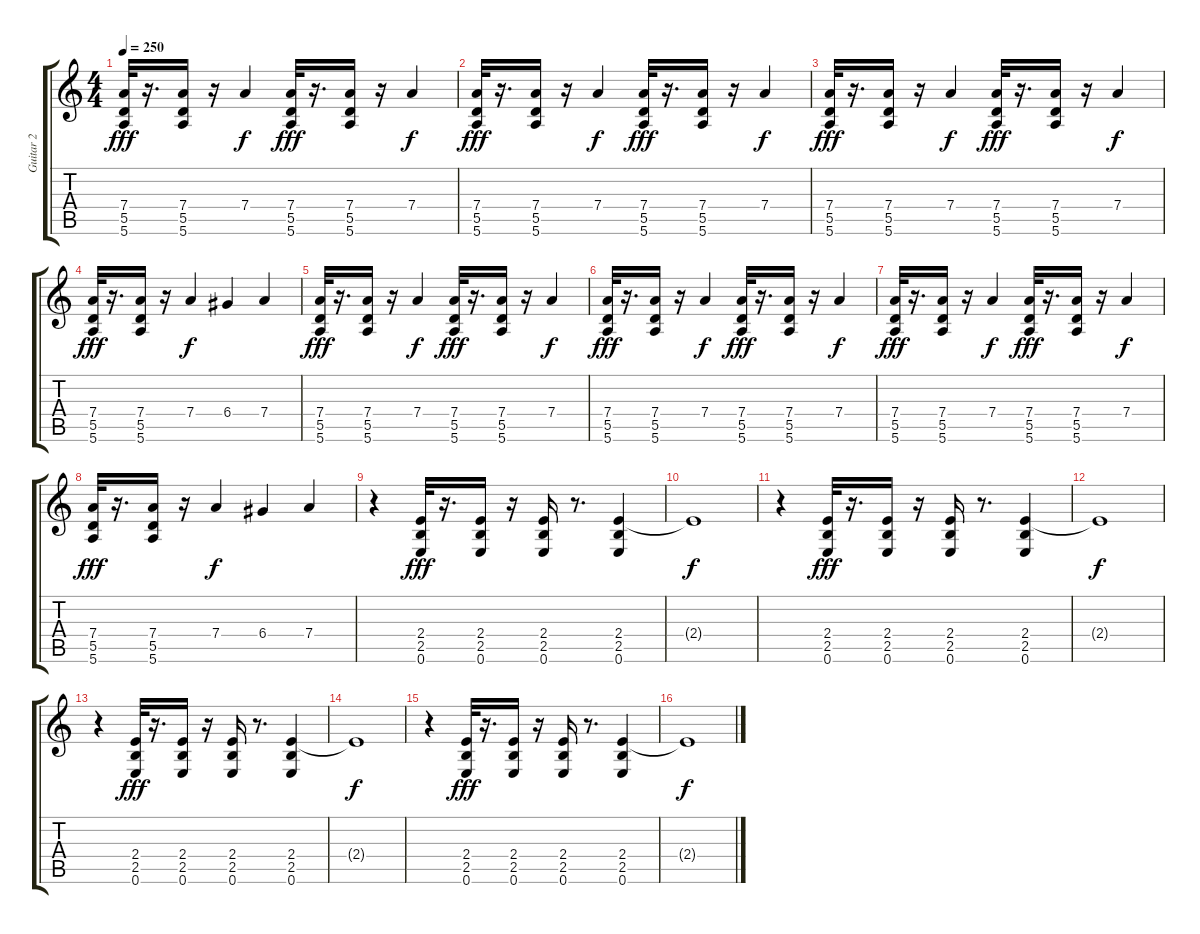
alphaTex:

\track ("Guitar 2" "Guitar 2") {instrument overdrivenguitar}
\staff {score tabs}
\tuning (E4 B3 G3 D3 A2 E2) {hide}
\ts (4 4)
\tempo 250
\clef g2
\ks c
(7.4 5.5 5.6).32{dy fff} r.16{d} (7.4 5.5 5.6).16 r.16 7.4.4{dy f} (7.4 5.5 5.6).32{dy fff} r.16{d} (7.4 5.5 5.6).16 r.16 7.4.4{dy f} |
(7.4 5.5 5.6).32{dy fff} r.16{d} (7.4 5.5 5.6).16 r.16 7.4.4{dy f} (7.4 5.5 5.6).32{dy fff} r.16{d} (7.4 5.5 5.6).16 r.16 7.4.4{dy f} |
(7.4 5.5 5.6).32{dy fff} r.16{d} (7.4 5.5 5.6).16 r.16 7.4.4{dy f} (7.4 5.5 5.6).32{dy fff} r.16{d} (7.4 5.5 5.6).16 r.16 7.4.4{dy f} |
(7.4 5.5 5.6).32{dy fff} r.16{d} (7.4 5.5 5.6).16 r.16 7.4.4{dy f} 6.4.4 7.4.4 |
(7.4 5.5 5.6).32{dy fff} r.16{d} (7.4 5.5 5.6).16 r.16 7.4.4{dy f} (7.4 5.5 5.6).32{dy fff} r.16{d} (7.4 5.5 5.6).16 r.16 7.4.4{dy f} |
(7.4 5.5 5.6).32{dy fff} r.16{d} (7.4 5.5 5.6).16 r.16 7.4.4{dy f} (7.4 5.5 5.6).32{dy fff} r.16{d} (7.4 5.5 5.6).16 r.16 7.4.4{dy f} |
(7.4 5.5 5.6).32{dy fff} r.16{d} (7.4 5.5 5.6).16 r.16 7.4.4{dy f} (7.4 5.5 5.6).32{dy fff} r.16{d} (7.4 5.5 5.6).16 r.16 7.4.4{dy f} |
(7.4 5.5 5.6).32{dy fff} r.16{d} (7.4 5.5 5.6).16 r.16 7.4.4{dy f} 6.4.4 7.4.4 |
r.4 (2.4 2.5 0.6).32{dy fff} r.16{d} (2.4 2.5 0.6).16 r.16 (2.4 2.5 0.6).16 r.8{d} (2.4 2.5 0.6).4 |
2.4{t}.1{dy f} |
r.4 (2.4 2.5 0.6).32{dy fff} r.16{d} (2.4 2.5 0.6).16 r.16 (2.4 2.5 0.6).16 r.8{d} (2.4 2.5 0.6).4 |
2.4{t}.1{dy f} |
r.4 (2.4 2.5 0.6).32{dy fff} r.16{d} (2.4 2.5 0.6).16 r.16 (2.4 2.5 0.6).16 r.8{d} (2.4 2.5 0.6).4 |
2.4{t}.1{dy f} |
r.4 (2.4 2.5 0.6).32{dy fff} r.16{d} (2.4 2.5 0.6).16 r.16 (2.4 2.5 0.6).16 r.8{d} (2.4 2.5 0.6).4 |
2.4{t}.1{dy f}
